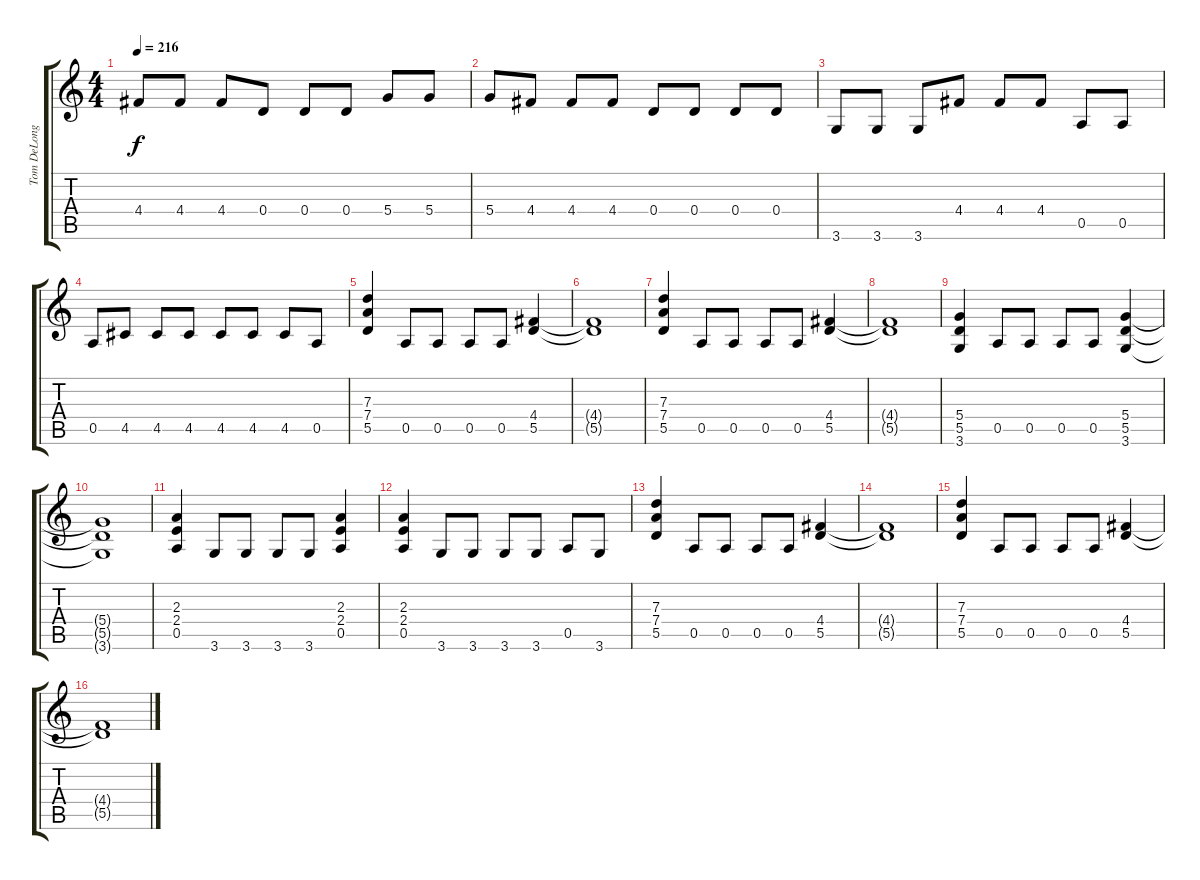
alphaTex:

\track ("Tom DeLonge (Lead Guitar)" "Tom DeLong") {instrument distortionguitar}
\staff {score tabs}
\tuning (E4 B3 G3 D3 A2 E2) {hide}
\ts (4 4)
\tempo 216
\clef g2
\ks c
4.4.8{dy f} 4.4.8 4.4.8 0.4.8 0.4.8 0.4.8 5.4.8 5.4.8 |
5.4.8 4.4.8 4.4.8 4.4.8 0.4.8 0.4.8 0.4.8 0.4.8 |
3.6.8 3.6.8 3.6.8 4.4.8 4.4.8 4.4.8 0.5.8 0.5.8 |
0.5.8 4.5.8 4.5.8 4.5.8 4.5.8 4.5.8 4.5.8 0.5.8 |
(7.3 7.4 5.5).4 0.5.8 0.5.8 0.5.8 0.5.8 (4.4 5.5).4 |
(4.4{t} 5.5{t}).1 |
(7.3 7.4 5.5).4 0.5.8 0.5.8 0.5.8 0.5.8 (4.4 5.5).4 |
(4.4{t} 5.5{t}).1 |
(5.4 5.5 3.6).4 0.5.8 0.5.8 0.5.8 0.5.8 (5.4 5.5 3.6).4 |
(5.4{t} 5.5{t} 3.6{t}).1 |
(2.3 2.4 0.5).4 3.6.8 3.6.8 3.6.8 3.6.8 (2.3 2.4 0.5).4 |
(2.3 2.4 0.5).4 3.6.8 3.6.8 3.6.8 3.6.8 0.5.8 3.6.8 |
(7.3 7.4 5.5).4 0.5.8 0.5.8 0.5.8 0.5.8 (4.4 5.5).4 |
(4.4{t} 5.5{t}).1 |
(7.3 7.4 5.5).4 0.5.8 0.5.8 0.5.8 0.5.8 (4.4 5.5).4 |
(4.4{t} 5.5{t}).1
